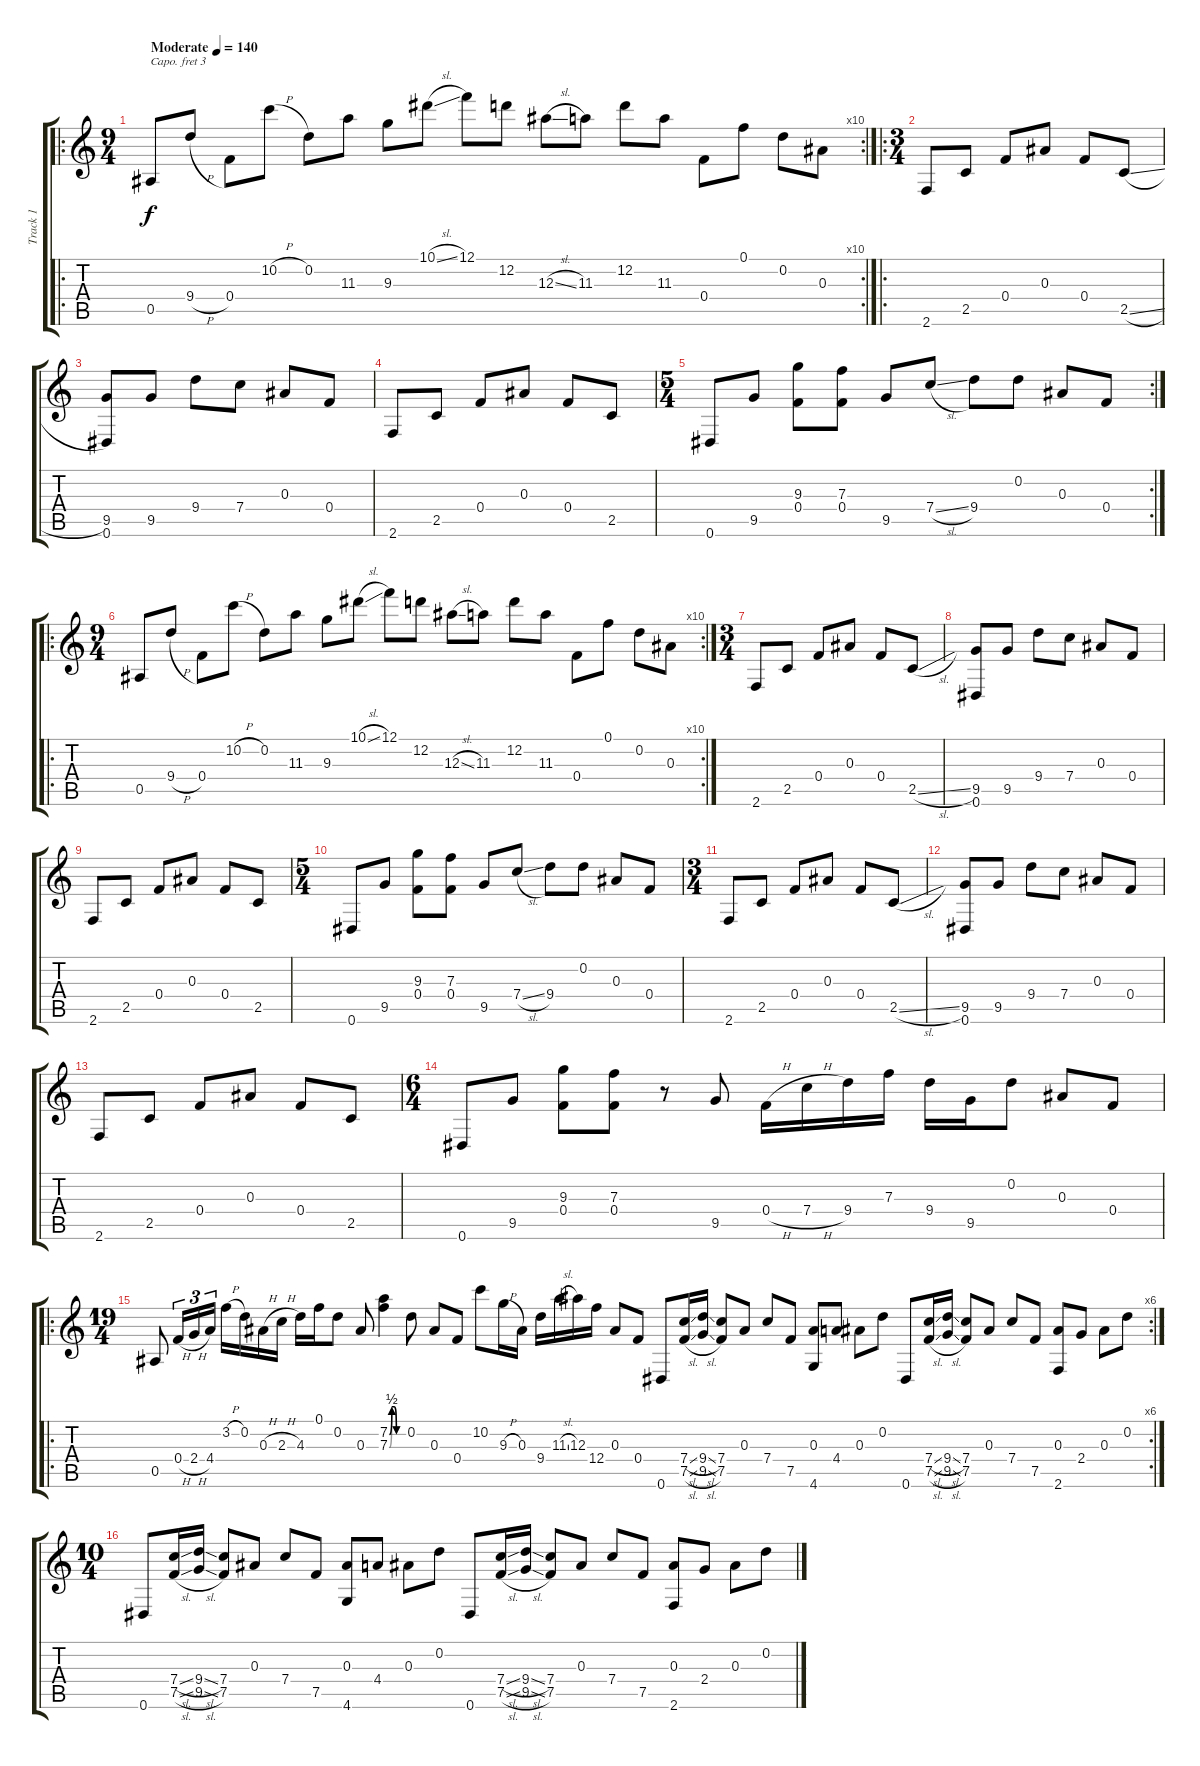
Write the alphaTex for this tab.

\track ("Track 1" "Track 1") {instrument acousticguitarnylon}
\staff {score tabs}
\capo 3
\tuning (D4 B3 G3 D3 G2 C2) {hide}
\ro
\rc 10
\ts (9 4)
\tempo (140 "Moderate")
\clef g2
\ks c
0.5.8{dy f instrument acousticguitarnylon} 9.4{h}.8 0.4.8 10.2{h}.8 0.2.8 11.3.8 9.3.8 10.1{sl}.8 12.1.8 12.2.8 12.3{sl}.8 11.3.8 12.2.8 11.3.8 0.4.8 0.1.8 0.2.8 0.3.8 |
\ro
\ts (3 4)
2.6.8 2.5.8 0.4.8 0.3.8 0.4.8 2.5{sl}.8 |
(9.5 0.6).8 9.5.8 9.4.8 7.4.8 0.3.8 0.4.8 |
2.6.8 2.5.8 0.4.8 0.3.8 0.4.8 2.5.8 |
\rc 2
\ts (5 4)
0.6.8 9.5.8 (9.3 0.4).8 (7.3 0.4).8 9.5.8 7.4{sl}.8 9.4.8 0.2.8 0.3.8 0.4.8 |
\ro
\rc 10
\ts (9 4)
0.5.8 9.4{h}.8 0.4.8 10.2{h}.8 0.2.8 11.3.8 9.3.8 10.1{sl}.8 12.1.8 12.2.8 12.3{sl}.8 11.3.8 12.2.8 11.3.8 0.4.8 0.1.8 0.2.8 0.3.8 |
\ts (3 4)
2.6.8 2.5.8 0.4.8 0.3.8 0.4.8 2.5{sl}.8 |
(9.5 0.6).8 9.5.8 9.4.8 7.4.8 0.3.8 0.4.8 |
2.6.8 2.5.8 0.4.8 0.3.8 0.4.8 2.5.8 |
\ts (5 4)
0.6.8 9.5.8 (9.3 0.4).8 (7.3 0.4).8 9.5.8 7.4{sl}.8 9.4.8 0.2.8 0.3.8 0.4.8 |
\ts (3 4)
2.6.8 2.5.8 0.4.8 0.3.8 0.4.8 2.5{sl}.8 |
(9.5 0.6).8 9.5.8 9.4.8 7.4.8 0.3.8 0.4.8 |
2.6.8 2.5.8 0.4.8 0.3.8 0.4.8 2.5.8 |
\ts (6 4)
0.6.8 9.5.8 (9.3 0.4).8 (7.3 0.4).8 r.8 9.5.8 0.4{h}.16 7.4{h}.16 9.4.16 7.3.16 9.4.16 9.5.16 0.2.8 0.3.8 0.4.8 |
\ro
\rc 6
\ts (19 4)
0.5.8 0.4{h}.16{tu (3 2)} 2.4{h}.16{tu (3 2)} 4.4.16{tu (3 2)} 3.2{h}.16 0.2.16 0.3{h}.16 2.3{h}.16 4.3.16 0.1.16 0.2.8 0.3.8 (7.2{be (custom 0 0 10 2 20 2 30 0 60 0)} 7.3{be (custom 0 0 10 2 20 2 30 0 60 0)}).4 0.2.8 0.3.8 0.4.8 10.2.8 9.3{h}.16 0.3.16 9.4.16 11.3{sl}.16 12.3.16 12.4.16 0.3.8 0.4.8 0.6.8 (7.4{sl} 7.5{sl}).16 (9.4{sl} 9.5{sl}).16 (7.4 7.5).8 0.3.8 7.4.8 7.5.8 (0.3 4.6).8 4.4.8 0.3.8 0.2.8 0.6.8 (7.4{sl} 7.5{sl}).16 (9.4{sl} 9.5{sl}).16 (7.4 7.5).8 0.3.8 7.4.8 7.5.8 (0.3 2.6).8 2.4.8 0.3.8 0.2.8 |
\ts (10 4)
0.6.8 (7.4{sl} 7.5{sl}).16 (9.4{sl} 9.5{sl}).16 (7.4 7.5).8 0.3.8 7.4.8 7.5.8 (0.3 4.6).8 4.4.8 0.3.8 0.2.8 0.6.8 (7.4{sl} 7.5{sl}).16 (9.4{sl} 9.5{sl}).16 (7.4 7.5).8 0.3.8 7.4.8 7.5.8 (0.3 2.6).8 2.4.8 0.3.8 0.2.8
